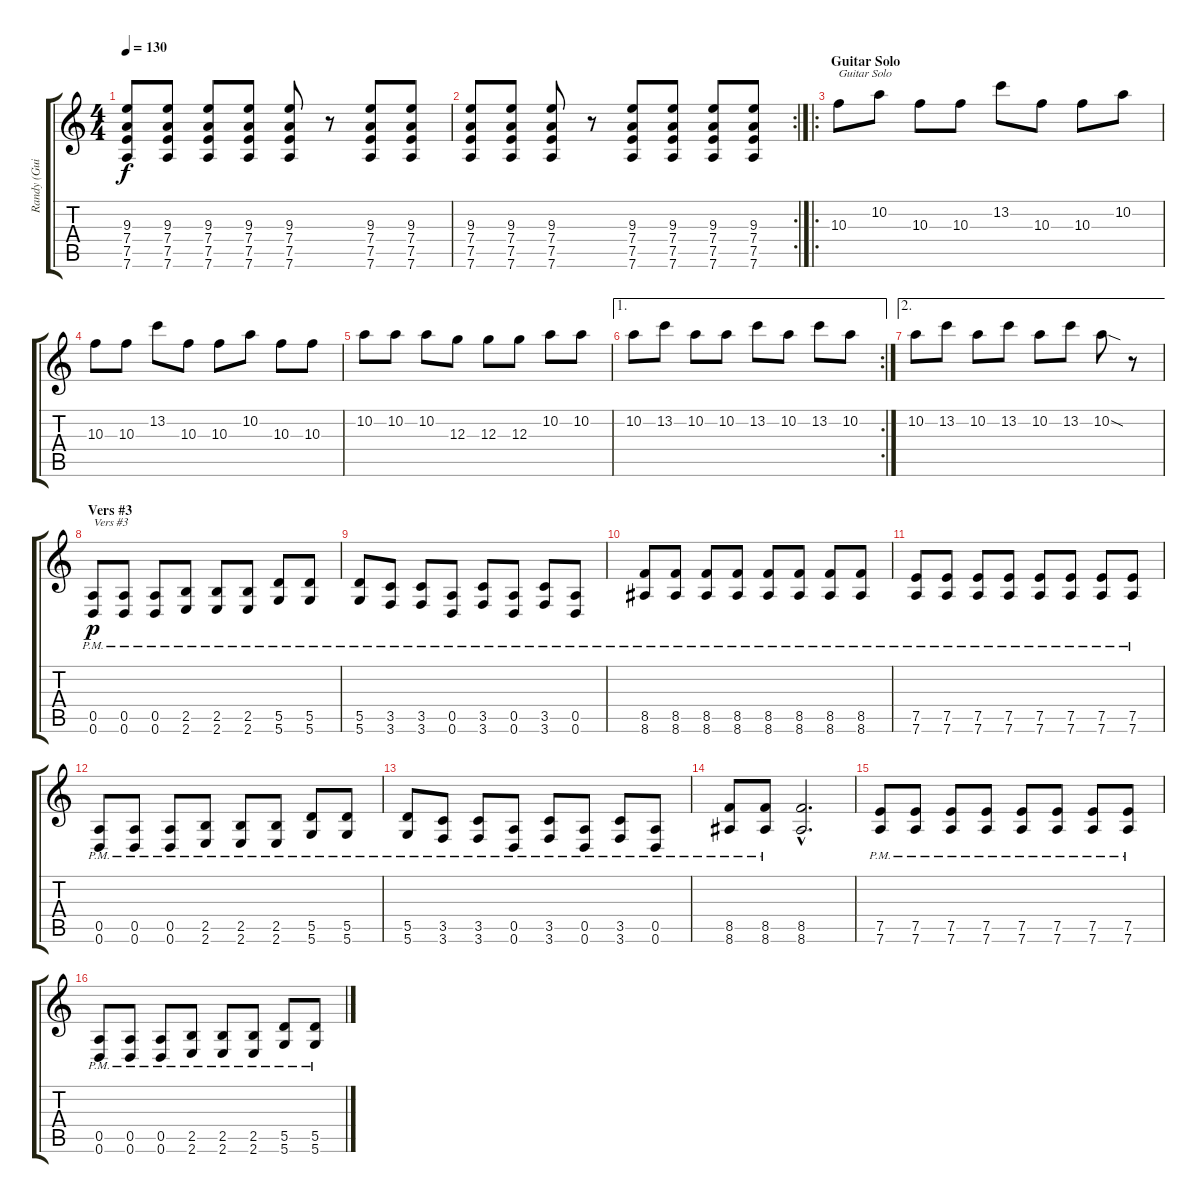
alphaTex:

\track ("Randy (Guitar + Lyrics)" "Randy (Gui") {instrument distortionguitar}
\staff {score tabs}
\tuning (E4 B3 G3 D3 A2 D2) {hide}
\ts (4 4)
\tempo 130
\clef g2
\ks c
(9.3 7.4 7.5 7.6).8{dy f} (9.3 7.4 7.5 7.6).8 (9.3 7.4 7.5 7.6).8 (9.3 7.4 7.5 7.6).8 (9.3 7.4 7.5 7.6).8 r.8 (9.3 7.4 7.5 7.6).8 (9.3 7.4 7.5 7.6).8 |
\rc 2
(9.3 7.4 7.5 7.6).8 (9.3 7.4 7.5 7.6).8 (9.3 7.4 7.5 7.6).8 r.8 (9.3 7.4 7.5 7.6).8 (9.3 7.4 7.5 7.6).8 (9.3 7.4 7.5 7.6).8 (9.3 7.4 7.5 7.6).8 |
\ro
\section ("" "Guitar Solo")
10.3.8{txt "Guitar Solo"} 10.2.8 10.3.8 10.3.8 13.2.8 10.3.8 10.3.8 10.2.8 |
10.3.8 10.3.8 13.2.8 10.3.8 10.3.8 10.2.8 10.3.8 10.3.8 |
10.2.8 10.2.8 10.2.8 12.3.8 12.3.8 12.3.8 10.2.8 10.2.8 |
\ae 1
\rc 2
10.2.8 13.2.8 10.2.8 10.2.8 13.2.8 10.2.8 13.2.8 10.2.8 |
\ae 2
10.2.8 13.2.8 10.2.8 13.2.8 10.2.8 13.2.8 10.2{sod}.8 r.8 |
\section ("" "Vers #3")
(0.5{pm} 0.6{pm}).8{txt "Vers #3" dy p} (0.5{pm} 0.6{pm}).8 (0.5{pm} 0.6{pm}).8 (2.5{pm} 2.6{pm}).8 (2.5{pm} 2.6{pm}).8 (2.5{pm} 2.6{pm}).8 (5.5{pm} 5.6{pm}).8 (5.5{pm} 5.6{pm}).8 |
(5.5{pm} 5.6{pm}).8 (3.5{pm} 3.6{pm}).8 (3.5{pm} 3.6{pm}).8 (0.5{pm} 0.6{pm}).8 (3.5{pm} 3.6{pm}).8 (0.5{pm} 0.6{pm}).8 (3.5{pm} 3.6{pm}).8 (0.5{pm} 0.6{pm}).8 |
(8.5{pm} 8.6{pm}).8 (8.5{pm} 8.6{pm}).8 (8.5{pm} 8.6{pm}).8 (8.5{pm} 8.6{pm}).8 (8.5{pm} 8.6{pm}).8 (8.5{pm} 8.6{pm}).8 (8.5{pm} 8.6{pm}).8 (8.5{pm} 8.6{pm}).8 |
(7.5{pm} 7.6{pm}).8 (7.5{pm} 7.6{pm}).8 (7.5{pm} 7.6{pm}).8 (7.5{pm} 7.6{pm}).8 (7.5{pm} 7.6{pm}).8 (7.5{pm} 7.6{pm}).8 (7.5{pm} 7.6{pm}).8 (7.5{pm} 7.6{pm}).8 |
(0.5{pm} 0.6{pm}).8 (0.5{pm} 0.6{pm}).8 (0.5{pm} 0.6{pm}).8 (2.5{pm} 2.6{pm}).8 (2.5{pm} 2.6{pm}).8 (2.5{pm} 2.6{pm}).8 (5.5{pm} 5.6{pm}).8 (5.5{pm} 5.6{pm}).8 |
(5.5{pm} 5.6{pm}).8 (3.5{pm} 3.6{pm}).8 (3.5{pm} 3.6{pm}).8 (0.5{pm} 0.6{pm}).8 (3.5{pm} 3.6{pm}).8 (0.5{pm} 0.6{pm}).8 (3.5{pm} 3.6{pm}).8 (0.5{pm} 0.6{pm}).8 |
(8.5{pm} 8.6{pm}).8 (8.5{pm} 8.6{pm}).8 (8.5{hac} 8.6{hac}).2{d} |
(7.5{pm} 7.6{pm}).8 (7.5{pm} 7.6{pm}).8 (7.5{pm} 7.6{pm}).8 (7.5{pm} 7.6{pm}).8 (7.5{pm} 7.6{pm}).8 (7.5{pm} 7.6{pm}).8 (7.5{pm} 7.6{pm}).8 (7.5{pm} 7.6{pm}).8 |
(0.5{pm} 0.6{pm}).8 (0.5{pm} 0.6{pm}).8 (0.5{pm} 0.6{pm}).8 (2.5{pm} 2.6{pm}).8 (2.5{pm} 2.6{pm}).8 (2.5{pm} 2.6{pm}).8 (5.5{pm} 5.6{pm}).8 (5.5{pm} 5.6{pm}).8
